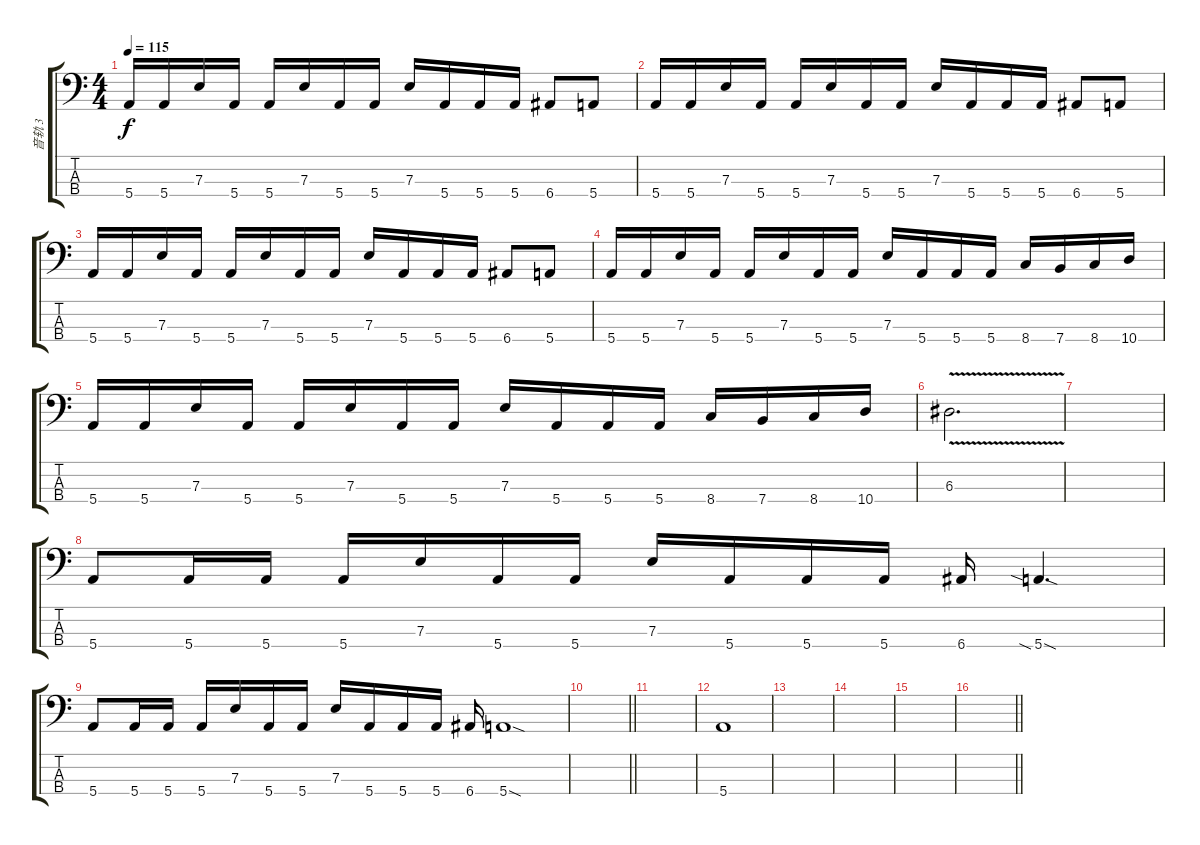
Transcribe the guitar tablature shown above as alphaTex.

\track ("音轨 3" "音轨 3") {instrument electricbassfinger}
\staff {score tabs}
\tuning (G2 D2 A1 E1) {hide}
\ts (4 4)
\tempo 115
\clef f4
\ks c
5.4.16{dy f} 5.4.16 7.3.16 5.4.16 5.4.16 7.3.16 5.4.16 5.4.16 7.3.16 5.4.16 5.4.16 5.4.16 6.4.8 5.4.8 |
5.4.16 5.4.16 7.3.16 5.4.16 5.4.16 7.3.16 5.4.16 5.4.16 7.3.16 5.4.16 5.4.16 5.4.16 6.4.8 5.4.8 |
5.4.16 5.4.16 7.3.16 5.4.16 5.4.16 7.3.16 5.4.16 5.4.16 7.3.16 5.4.16 5.4.16 5.4.16 6.4.8 5.4.8 |
5.4.16 5.4.16 7.3.16 5.4.16 5.4.16 7.3.16 5.4.16 5.4.16 7.3.16 5.4.16 5.4.16 5.4.16 8.4.16 7.4.16 8.4.16 10.4.16 |
5.4.16 5.4.16 7.3.16 5.4.16 5.4.16 7.3.16 5.4.16 5.4.16 7.3.16 5.4.16 5.4.16 5.4.16 8.4.16 7.4.16 8.4.16 10.4.16 |
6.3{v}.2{d} |
|
5.4.8 5.4.16 5.4.16 5.4.16 7.3.16 5.4.16 5.4.16 7.3.16 5.4.16 5.4.16 5.4.16 6.4.16 5.4{sia sod}.4{d} |
5.4.8 5.4.16 5.4.16 5.4.16 7.3.16 5.4.16 5.4.16 7.3.16 5.4.16 5.4.16 5.4.16 6.4.16 5.4{sod}.1 |
\barLineRight lightlight
|
\section ("" "")
|
5.4.1 |
|
|
|
\barLineRight lightlight
